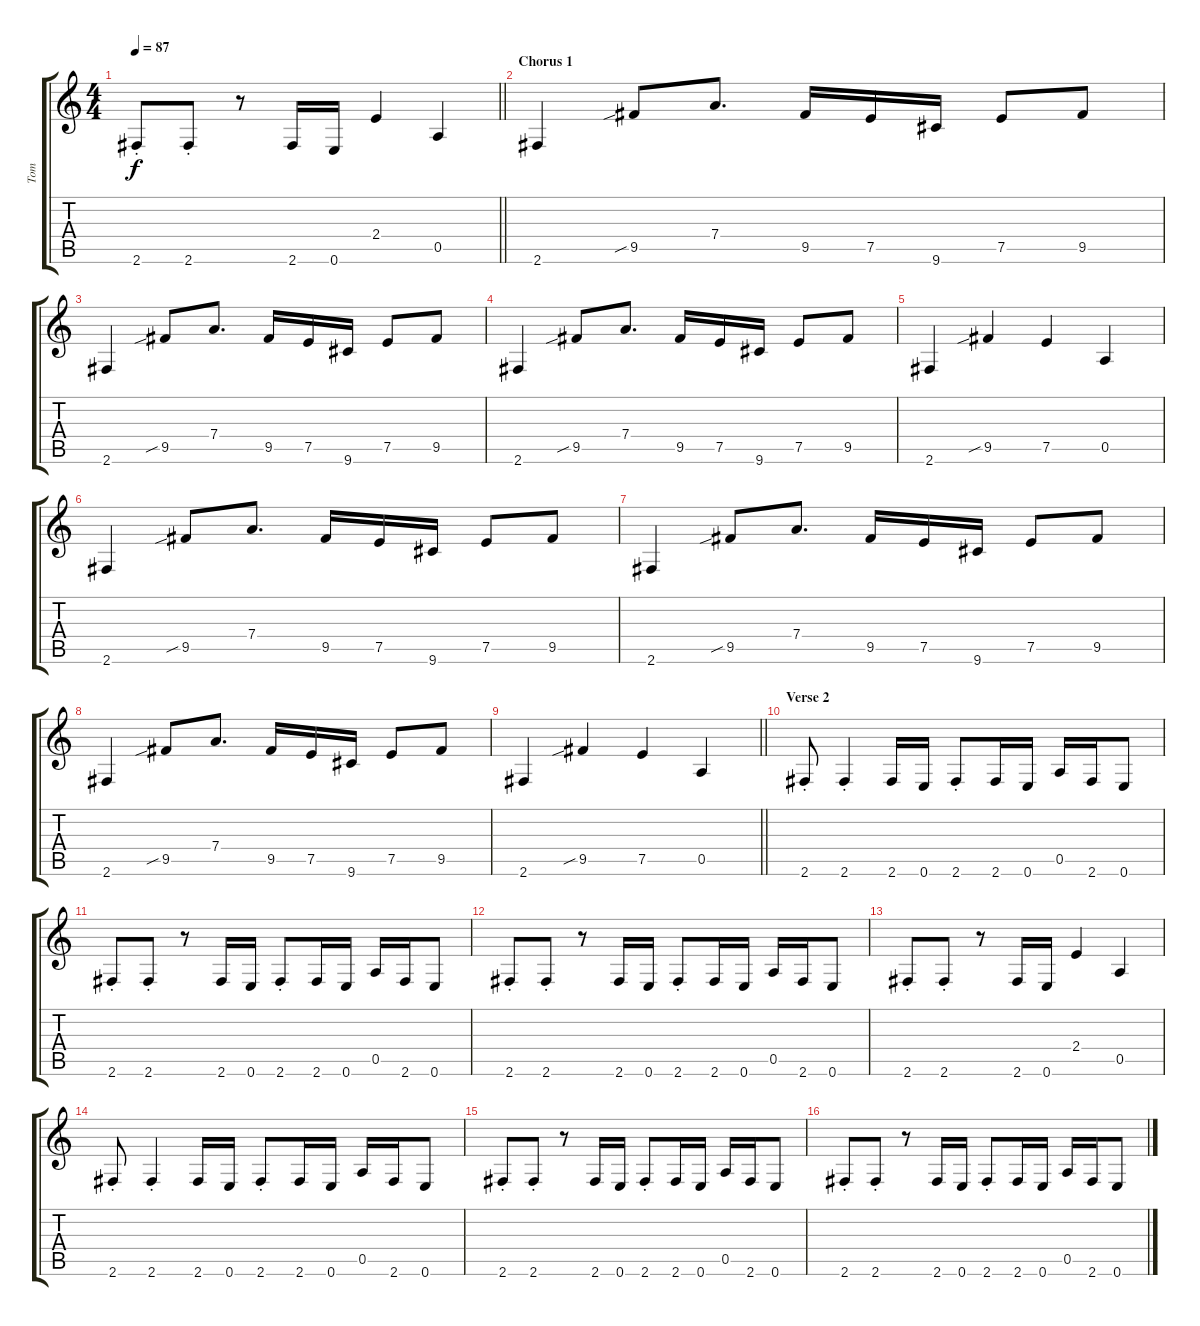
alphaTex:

\track ("Tom" "Tom") {instrument overdrivenguitar}
\staff {score tabs}
\tuning (E4 B3 G3 D3 A2 E2) {hide}
\ts (4 4)
\tempo 87
\clef g2
\barLineRight lightlight
\ks c
2.6{st}.8{dy f} 2.6{st}.8 r.8 2.6.16 0.6.16 2.4.4 0.5.4 |
\section ("" "Chorus 1")
2.6.4 9.5{sib}.8 7.4.8{d} 9.5.16 7.5.16 9.6.16 7.5.8 9.5.8 |
2.6.4 9.5{sib}.8 7.4.8{d} 9.5.16 7.5.16 9.6.16 7.5.8 9.5.8 |
2.6.4 9.5{sib}.8 7.4.8{d} 9.5.16 7.5.16 9.6.16 7.5.8 9.5.8 |
2.6.4 9.5{sib}.4 7.5.4 0.5.4 |
2.6.4 9.5{sib}.8 7.4.8{d} 9.5.16 7.5.16 9.6.16 7.5.8 9.5.8 |
2.6.4 9.5{sib}.8 7.4.8{d} 9.5.16 7.5.16 9.6.16 7.5.8 9.5.8 |
2.6.4 9.5{sib}.8 7.4.8{d} 9.5.16 7.5.16 9.6.16 7.5.8 9.5.8 |
\barLineRight lightlight
2.6.4 9.5{sib}.4 7.5.4 0.5.4 |
\section ("" "Verse 2")
2.6{st}.8 2.6{st}.4 2.6.16 0.6.16 2.6{st}.8 2.6.16 0.6.16 0.5.16 2.6.16 0.6.8 |
2.6{st}.8 2.6{st}.8 r.8 2.6.16 0.6.16 2.6{st}.8 2.6.16 0.6.16 0.5.16 2.6.16 0.6.8 |
2.6{st}.8 2.6{st}.8 r.8 2.6.16 0.6.16 2.6{st}.8 2.6.16 0.6.16 0.5.16 2.6.16 0.6.8 |
2.6{st}.8 2.6{st}.8 r.8 2.6.16 0.6.16 2.4.4 0.5.4 |
2.6{st}.8 2.6{st}.4 2.6.16 0.6.16 2.6{st}.8 2.6.16 0.6.16 0.5.16 2.6.16 0.6.8 |
2.6{st}.8 2.6{st}.8 r.8 2.6.16 0.6.16 2.6{st}.8 2.6.16 0.6.16 0.5.16 2.6.16 0.6.8 |
2.6{st}.8 2.6{st}.8 r.8 2.6.16 0.6.16 2.6{st}.8 2.6.16 0.6.16 0.5.16 2.6.16 0.6.8
